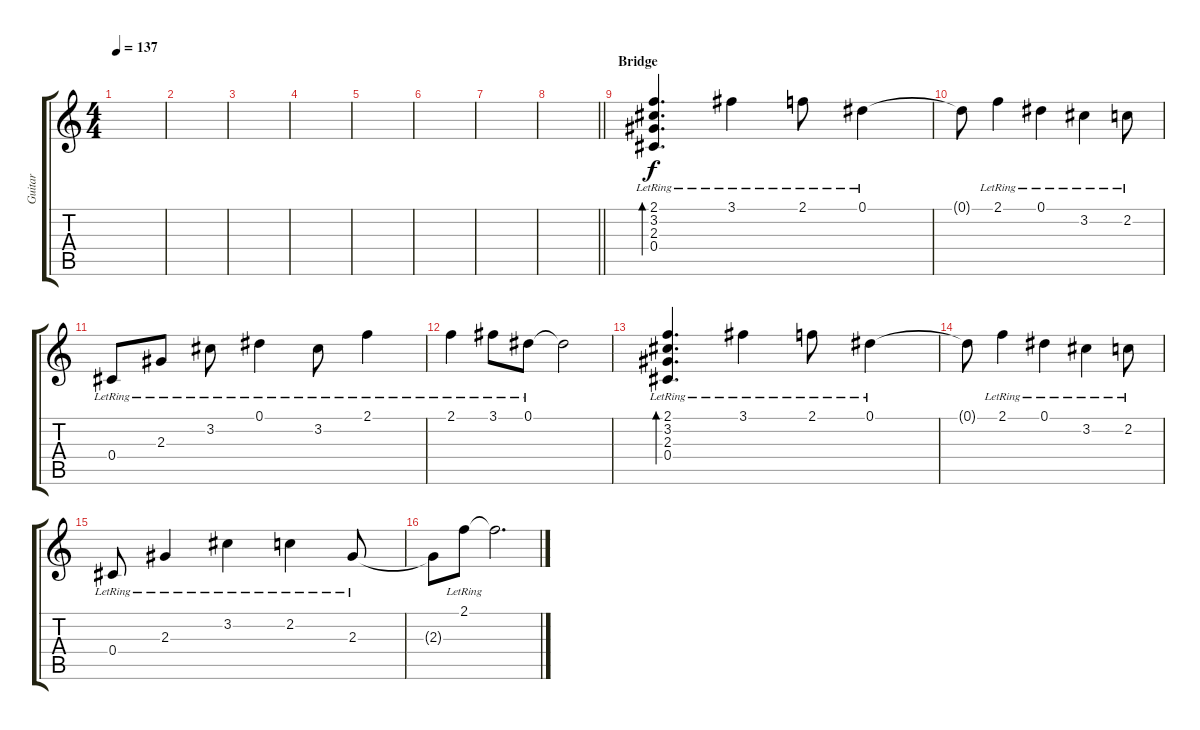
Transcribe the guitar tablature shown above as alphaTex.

\track ("Guitar" "Guitar") {instrument electricguitarclean}
\staff {score tabs}
\tuning (Eb4 Bb3 Gb3 Db3 Ab2 Eb2) {hide}
\ts (4 4)
\tempo 137
\clef g2
\ks c
|
|
|
|
|
|
|
\barLineRight lightlight
|
\section ("" "Bridge")
(2.1{lr} 3.2{lr} 2.3{lr} 0.4{lr}).4{d bd 120} 3.1{lr}.4 2.1{lr}.8 0.1{lr}.4 |
0.1{t}.8 2.1{lr}.4 0.1{lr}.4 3.2{lr}.4 2.2{lr}.8 |
0.4{lr}.8 2.3{lr}.8 3.2{lr}.8 0.1{lr}.4 3.2{lr}.8 2.1{lr}.4 |
2.1{lr}.4 3.1{lr}.8 0.1{lr}.8 0.1{t}.2 |
(2.1{lr} 3.2{lr} 2.3{lr} 0.4{lr}).4{d bd 120} 3.1{lr}.4 2.1{lr}.8 0.1{lr}.4 |
0.1{t}.8 2.1{lr}.4 0.1{lr}.4 3.2{lr}.4 2.2{lr}.8 |
0.4{lr}.8 2.3{lr}.4 3.2{lr}.4 2.2{lr}.4 2.3{lr}.8 |
2.3{t}.8 2.1{lr}.8 2.1{t}.2{d}
